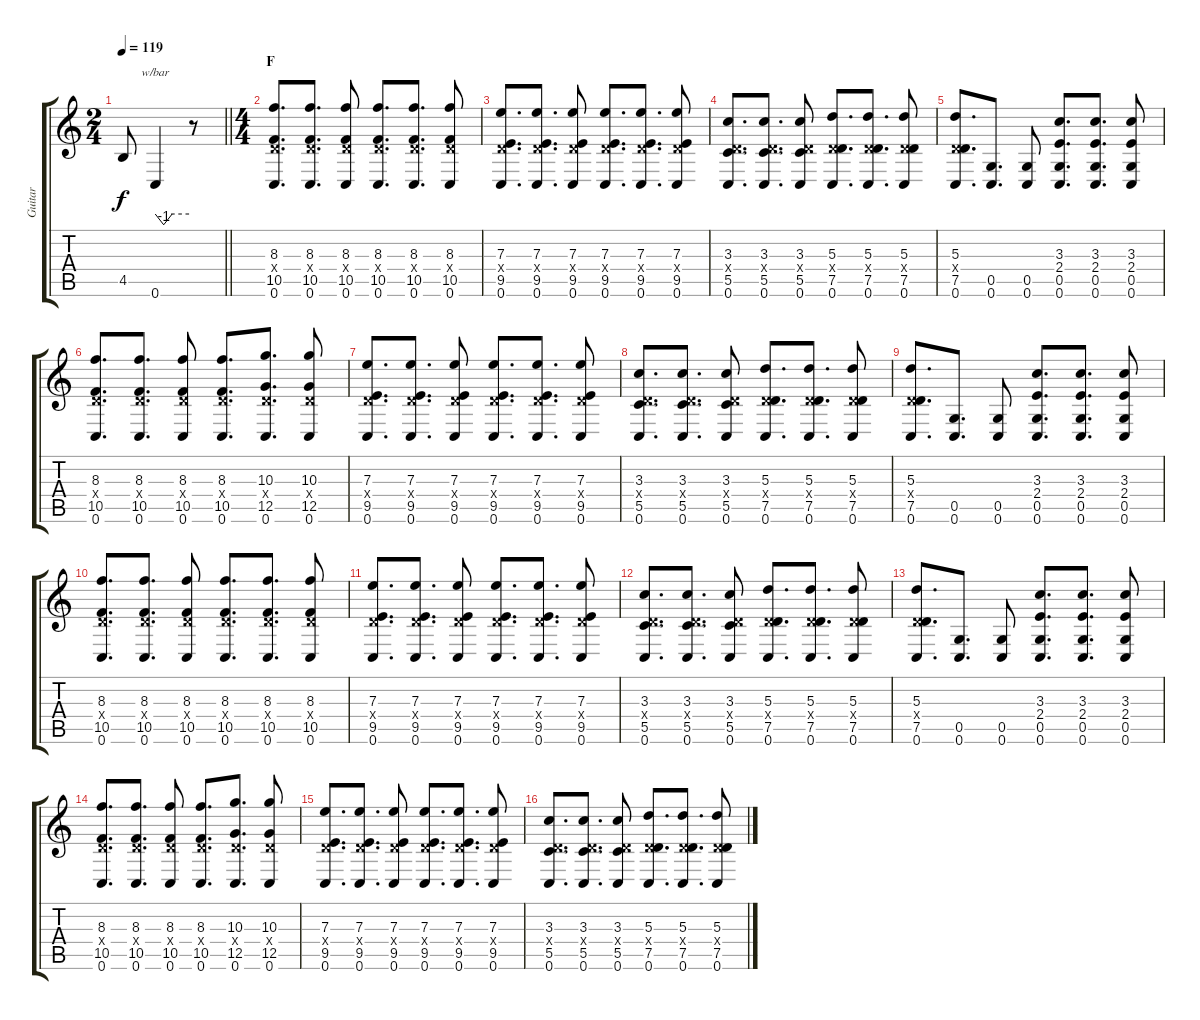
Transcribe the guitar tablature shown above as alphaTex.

\track ("Guitar" "Guitar") {instrument electricguitarclean}
\staff {score tabs}
\tuning (G4 E4 A3 D3 G2 C2) {hide}
\ts (2 4)
\tempo 119
\clef g2
\barLineRight lightlight
\ks c
4.5.8{dy f} 0.6.4{tbe (custom default 0 0 15 -4 30 0 60 0)} r.8 |
\ts (4 4)
\section ("" "F")
(8.3 0.4{x} 10.5 0.6).8{d} (8.3 0.4{x} 10.5 0.6).8{d} (8.3 0.4{x} 10.5 0.6).8 (8.3 0.4{x} 10.5 0.6).8{d} (8.3 0.4{x} 10.5 0.6).8{d} (8.3 0.4{x} 10.5 0.6).8 |
(7.3 0.4{x} 9.5 0.6).8{d} (7.3 0.4{x} 9.5 0.6).8{d} (7.3 0.4{x} 9.5 0.6).8 (7.3 0.4{x} 9.5 0.6).8{d} (7.3 0.4{x} 9.5 0.6).8{d} (7.3 0.4{x} 9.5 0.6).8 |
(3.3 0.4{x} 5.5 0.6).8{d} (3.3 0.4{x} 5.5 0.6).8{d} (3.3 0.4{x} 5.5 0.6).8 (5.3 0.4{x} 7.5 0.6).8{d} (5.3 0.4{x} 7.5 0.6).8{d} (5.3 0.4{x} 7.5 0.6).8 |
(5.3 0.4{x} 7.5 0.6).8{d} (0.5 0.6).8{d} (0.5 0.6).8 (3.3 2.4 0.5 0.6).8{d} (3.3 2.4 0.5 0.6).8{d} (3.3 2.4 0.5 0.6).8 |
(8.3 0.4{x} 10.5 0.6).8{d} (8.3 0.4{x} 10.5 0.6).8{d} (8.3 0.4{x} 10.5 0.6).8 (8.3 0.4{x} 10.5 0.6).8{d} (10.3 0.4{x} 12.5 0.6).8{d} (10.3 0.4{x} 12.5 0.6).8 |
(7.3 0.4{x} 9.5 0.6).8{d} (7.3 0.4{x} 9.5 0.6).8{d} (7.3 0.4{x} 9.5 0.6).8 (7.3 0.4{x} 9.5 0.6).8{d} (7.3 0.4{x} 9.5 0.6).8{d} (7.3 0.4{x} 9.5 0.6).8 |
(3.3 0.4{x} 5.5 0.6).8{d} (3.3 0.4{x} 5.5 0.6).8{d} (3.3 0.4{x} 5.5 0.6).8 (5.3 0.4{x} 7.5 0.6).8{d} (5.3 0.4{x} 7.5 0.6).8{d} (5.3 0.4{x} 7.5 0.6).8 |
(5.3 0.4{x} 7.5 0.6).8{d} (0.5 0.6).8{d} (0.5 0.6).8 (3.3 2.4 0.5 0.6).8{d} (3.3 2.4 0.5 0.6).8{d} (3.3 2.4 0.5 0.6).8 |
(8.3 0.4{x} 10.5 0.6).8{d} (8.3 0.4{x} 10.5 0.6).8{d} (8.3 0.4{x} 10.5 0.6).8 (8.3 0.4{x} 10.5 0.6).8{d} (8.3 0.4{x} 10.5 0.6).8{d} (8.3 0.4{x} 10.5 0.6).8 |
(7.3 0.4{x} 9.5 0.6).8{d} (7.3 0.4{x} 9.5 0.6).8{d} (7.3 0.4{x} 9.5 0.6).8 (7.3 0.4{x} 9.5 0.6).8{d} (7.3 0.4{x} 9.5 0.6).8{d} (7.3 0.4{x} 9.5 0.6).8 |
(3.3 0.4{x} 5.5 0.6).8{d} (3.3 0.4{x} 5.5 0.6).8{d} (3.3 0.4{x} 5.5 0.6).8 (5.3 0.4{x} 7.5 0.6).8{d} (5.3 0.4{x} 7.5 0.6).8{d} (5.3 0.4{x} 7.5 0.6).8 |
(5.3 0.4{x} 7.5 0.6).8{d} (0.5 0.6).8{d} (0.5 0.6).8 (3.3 2.4 0.5 0.6).8{d} (3.3 2.4 0.5 0.6).8{d} (3.3 2.4 0.5 0.6).8 |
(8.3 0.4{x} 10.5 0.6).8{d} (8.3 0.4{x} 10.5 0.6).8{d} (8.3 0.4{x} 10.5 0.6).8 (8.3 0.4{x} 10.5 0.6).8{d} (10.3 0.4{x} 12.5 0.6).8{d} (10.3 0.4{x} 12.5 0.6).8 |
(7.3 0.4{x} 9.5 0.6).8{d} (7.3 0.4{x} 9.5 0.6).8{d} (7.3 0.4{x} 9.5 0.6).8 (7.3 0.4{x} 9.5 0.6).8{d} (7.3 0.4{x} 9.5 0.6).8{d} (7.3 0.4{x} 9.5 0.6).8 |
(3.3 0.4{x} 5.5 0.6).8{d} (3.3 0.4{x} 5.5 0.6).8{d} (3.3 0.4{x} 5.5 0.6).8 (5.3 0.4{x} 7.5 0.6).8{d} (5.3 0.4{x} 7.5 0.6).8{d} (5.3 0.4{x} 7.5 0.6).8
